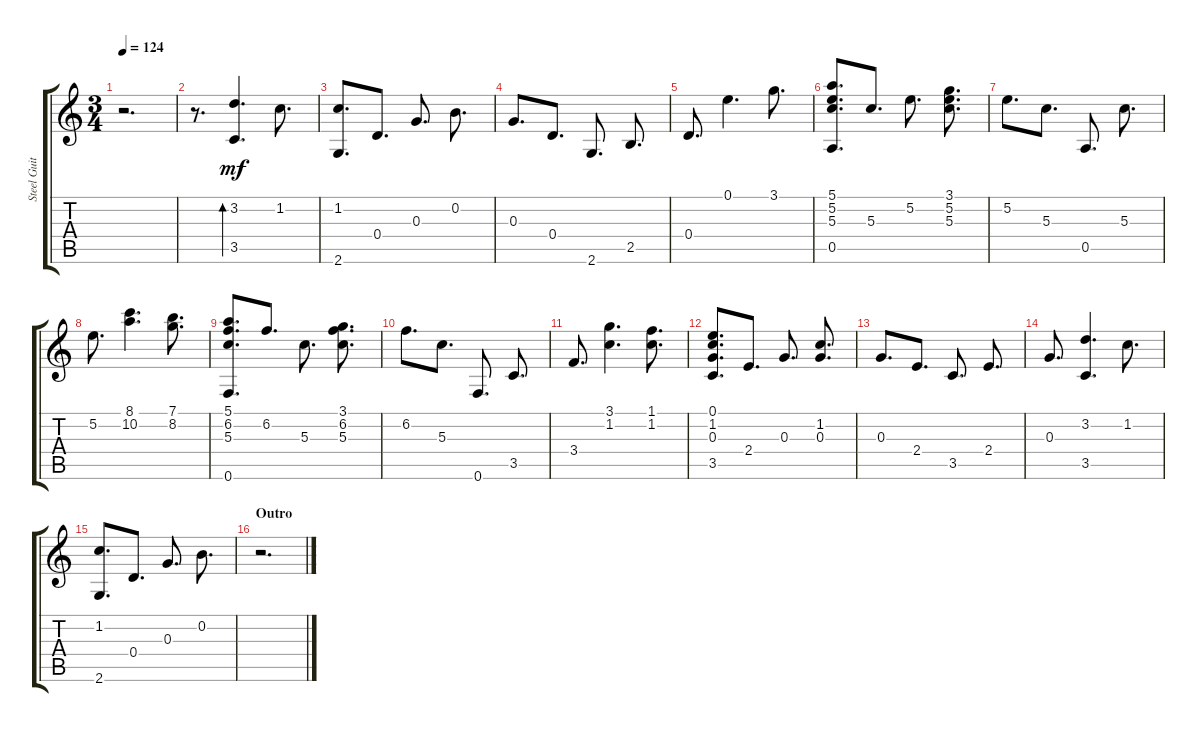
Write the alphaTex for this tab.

\track ("Steel Guitar" "Steel Guit") {instrument acousticguitarsteel}
\staff {score tabs}
\tuning (E4 B3 G3 D3 A2 F2) {hide}
\ts (3 4)
\tempo 124
\clef g2
\ks c
r.2{d dy mf} |
r.8{d} (3.2 3.5).4{d bd 60} 1.2.8{d} |
(1.2 2.6).8{d} 0.4.8{d} 0.3.8{d} 0.2.8{d} |
0.3.8{d} 0.4.8{d} 2.6.8{d} 2.5.8{d} |
0.4.8{d} 0.1.4{d} 3.1.8{d} |
(5.1 5.2 5.3 0.5).8{d} 5.3.8{d} 5.2.8{d} (3.1 5.2 5.3).8{d} |
5.2.8{d} 5.3.8{d} 0.5.8{d} 5.3.8{d} |
5.2.8{d} (8.1 10.2).4{d} (7.1 8.2).8{d} |
(5.1 6.2 5.3 0.6).8{d} 6.2.8{d} 5.3.8{d} (3.1 6.2 5.3).8{d} |
6.2.8{d} 5.3.8{d} 0.6.8{d} 3.5.8{d} |
3.4.8{d} (3.1 1.2).4{d} (1.1 1.2).8{d} |
(0.1 1.2 0.3 3.5).8{d} 2.4.8{d} 0.3.8{d} (1.2 0.3).8{d} |
0.3.8{d} 2.4.8{d} 3.5.8{d} 2.4.8{d} |
0.3.8{d} (3.2 3.5).4{d} 1.2.8{d} |
(1.2 2.6).8{d} 0.4.8{d} 0.3.8{d} 0.2.8{d} |
\section ("" "Outro")
r.2{d}
